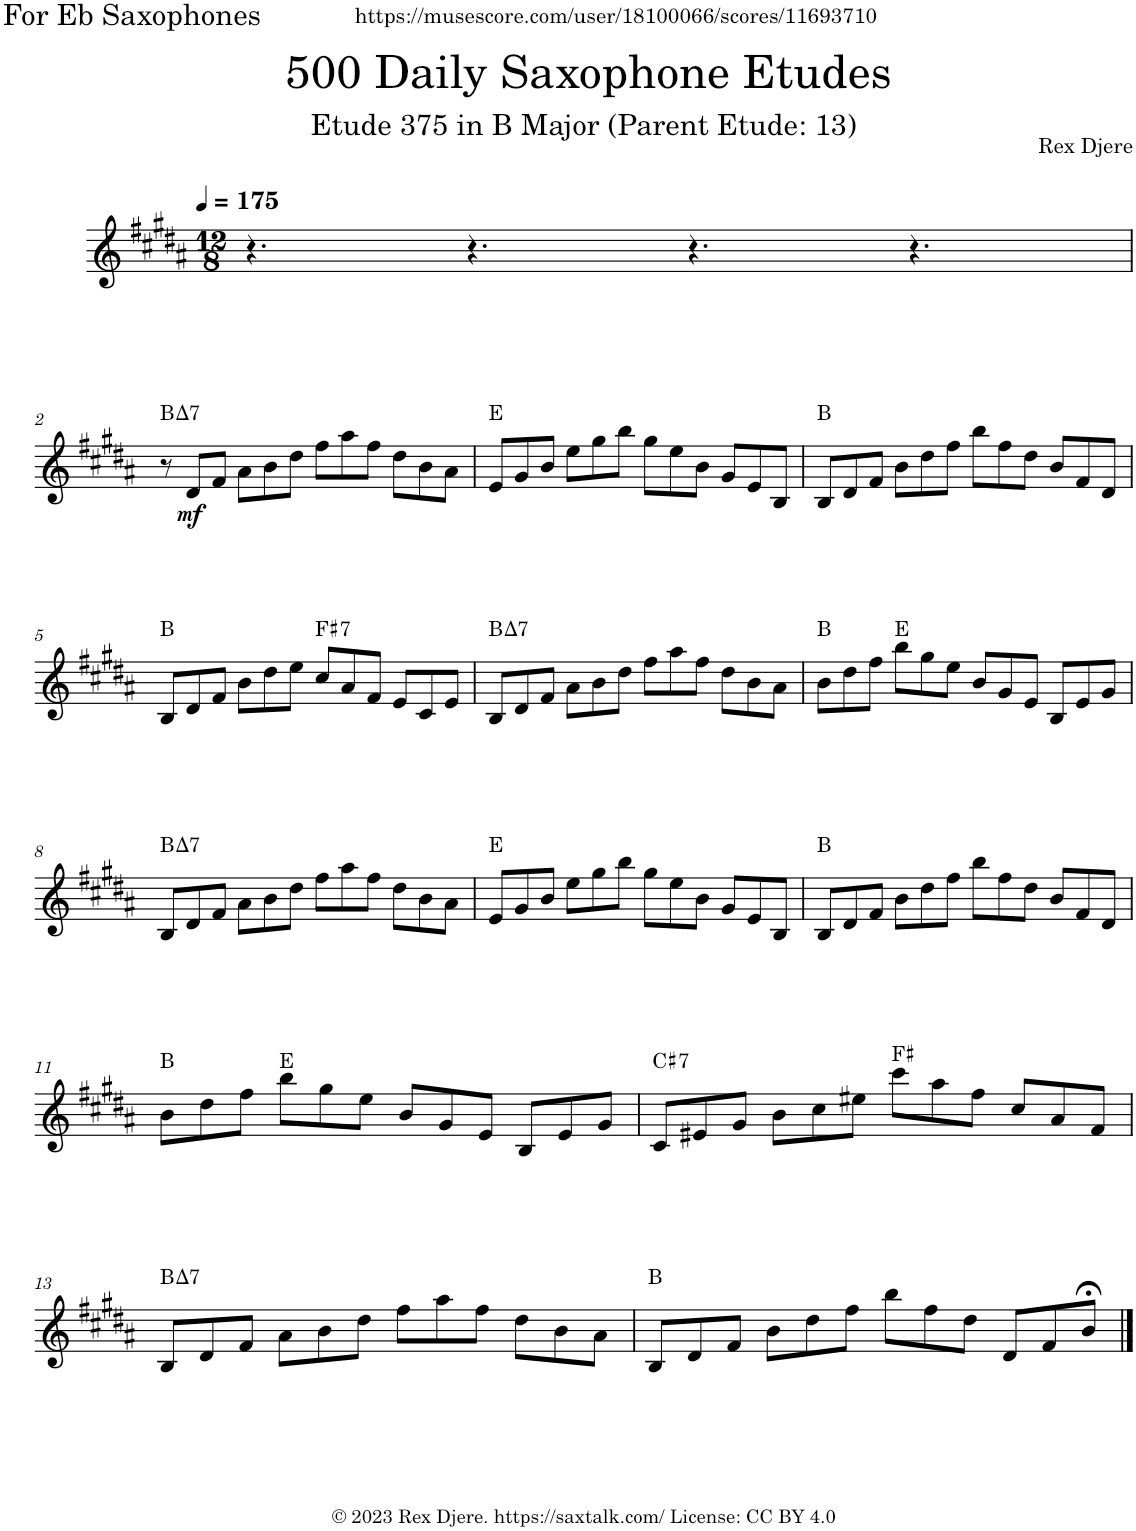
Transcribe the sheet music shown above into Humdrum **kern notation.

**kern	**dynam	**harte
*part1	*part1	*part1
*staff1	*staff1	*
*I"Alto Saxophone	*	*
*I'A. Sax.	*	*
*clefG2	*	*
*Trd5c9	*	*
*k[f#c#g#d#a#]	*	*
*M12/8	*	*
*MM175	*	*
=1	=1	=1
4.r	.	.
4.r	.	.
4.r	.	.
4.r	.	.
!!LO:LB:g=z
=2	=2	=2
!	!	!LO:H:kt=7
8r	.	B:maj7
!	!LO:DY:b	!
8d#/L	mf	.
8f#/J	.	.
8a#\L	.	.
8b\	.	.
8dd#\J	.	.
8ff#\L	.	.
8aa#\	.	.
8ff#\J	.	.
8dd#\L	.	.
8b\	.	.
8a#\J	.	.
=3	=3	=3
8e/L	.	E:maj
8g#/	.	.
8b/J	.	.
8ee\L	.	.
8gg#\	.	.
8bb\J	.	.
8gg#\L	.	.
8ee\	.	.
8b\J	.	.
8g#/L	.	.
8e/	.	.
8B/J	.	.
=4	=4	=4
8B/L	.	B:maj
8d#/	.	.
8f#/J	.	.
8b\L	.	.
8dd#\	.	.
8ff#\J	.	.
8bb\L	.	.
8ff#\	.	.
8dd#\J	.	.
8b/L	.	.
8f#/	.	.
8d#/J	.	.
!!LO:LB:g=z
=5	=5	=5
8B/L	.	B:maj
8d#/	.	.
8f#/J	.	.
8b\L	.	.
8dd#\	.	.
8ee\J	.	.
!	!	!LO:H:kt=7
8cc#/L	.	F#:7
8a#/	.	.
8f#/J	.	.
8e/L	.	.
8c#/	.	.
8e/J	.	.
=6	=6	=6
!	!	!LO:H:kt=7
8B/L	.	B:maj7
8d#/	.	.
8f#/J	.	.
8a#\L	.	.
8b\	.	.
8dd#\J	.	.
8ff#\L	.	.
8aa#\	.	.
8ff#\J	.	.
8dd#\L	.	.
8b\	.	.
8a#\J	.	.
=7	=7	=7
8b\L	.	B:maj
8dd#\	.	.
8ff#\J	.	.
8bb\L	.	E:maj
8gg#\	.	.
8ee\J	.	.
8b/L	.	.
8g#/	.	.
8e/J	.	.
8B/L	.	.
8e/	.	.
8g#/J	.	.
!!LO:LB:g=z
=8	=8	=8
!	!	!LO:H:kt=7
8B/L	.	B:maj7
8d#/	.	.
8f#/J	.	.
8a#\L	.	.
8b\	.	.
8dd#\J	.	.
8ff#\L	.	.
8aa#\	.	.
8ff#\J	.	.
8dd#\L	.	.
8b\	.	.
8a#\J	.	.
=9	=9	=9
8e/L	.	E:maj
8g#/	.	.
8b/J	.	.
8ee\L	.	.
8gg#\	.	.
8bb\J	.	.
8gg#\L	.	.
8ee\	.	.
8b\J	.	.
8g#/L	.	.
8e/	.	.
8B/J	.	.
=10	=10	=10
8B/L	.	B:maj
8d#/	.	.
8f#/J	.	.
8b\L	.	.
8dd#\	.	.
8ff#\J	.	.
8bb\L	.	.
8ff#\	.	.
8dd#\J	.	.
8b/L	.	.
8f#/	.	.
8d#/J	.	.
!!LO:LB:g=z
=11	=11	=11
8b\L	.	B:maj
8dd#\	.	.
8ff#\J	.	.
8bb\L	.	E:maj
8gg#\	.	.
8ee\J	.	.
8b/L	.	.
8g#/	.	.
8e/J	.	.
8B/L	.	.
8e/	.	.
8g#/J	.	.
=12	=12	=12
!	!	!LO:H:kt=7
8c#/L	.	C#:7
8e#X/	.	.
8g#/J	.	.
8b\L	.	.
8cc#\	.	.
8ee#X\J	.	.
8ccc#\L	.	F#:maj
8aa#\	.	.
8ff#\J	.	.
8cc#/L	.	.
8a#/	.	.
8f#/J	.	.
!!LO:LB:g=z
=13	=13	=13
!	!	!LO:H:kt=7
8B/L	.	B:maj7
8d#/	.	.
8f#/J	.	.
8a#\L	.	.
8b\	.	.
8dd#\J	.	.
8ff#\L	.	.
8aa#\	.	.
8ff#\J	.	.
8dd#\L	.	.
8b\	.	.
8a#\J	.	.
=14	=14	=14
8B/L	.	B:maj
8d#/	.	.
8f#/J	.	.
8b\L	.	.
8dd#\	.	.
8ff#\J	.	.
8bb\L	.	.
8ff#\	.	.
8dd#\J	.	.
8d#/L	.	.
8f#/	.	.
8b;</J	.	.
==	==	==
*-	*-	*-
